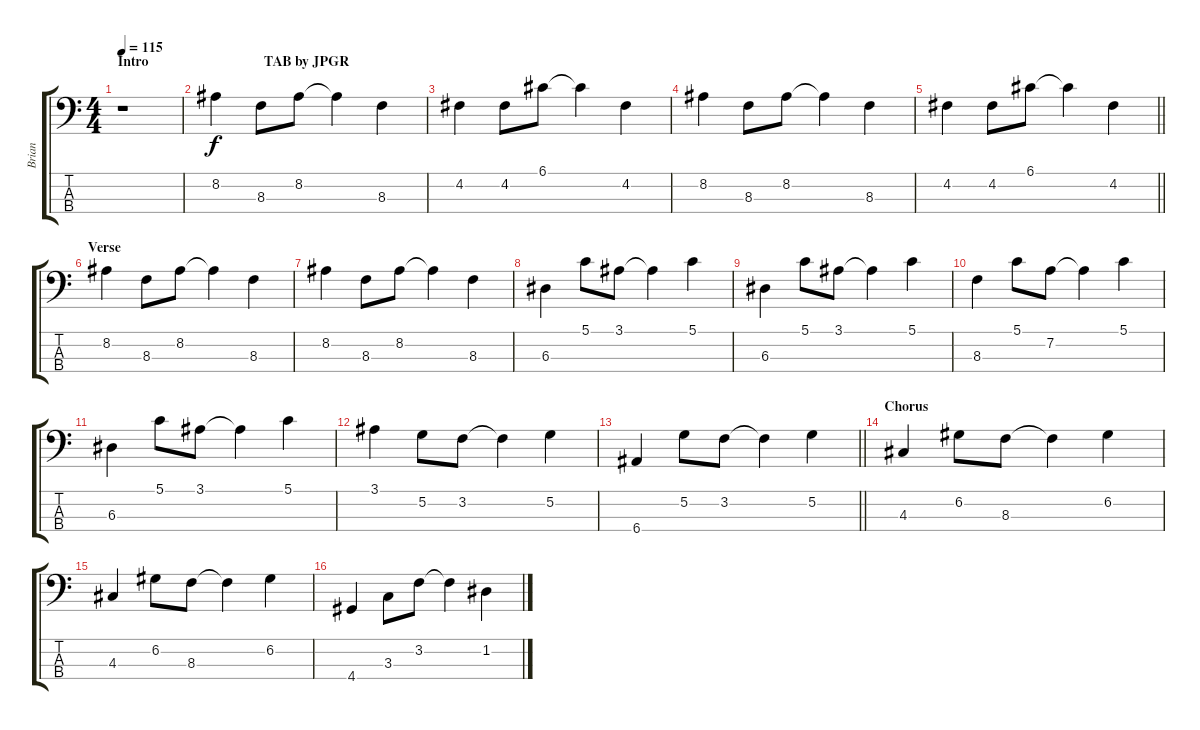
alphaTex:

\track ("Brian" "Brian") {instrument electricbassfinger}
\staff {score tabs}
\tuning (G2 D2 A1 E1) {hide}
\ts (4 4)
\section ("" "Intro                                 TAB by JPGR")
\tempo 115
\clef f4
\ks c
r.1{dy f instrument electricbassfinger} |
8.2.4 8.3.8 8.2.8 8.2{t}.4 8.3.4 |
4.2.4 4.2.8 6.1.8 6.1{t}.4 4.2.4 |
8.2.4 8.3.8 8.2.8 8.2{t}.4 8.3.4 |
\barLineRight lightlight
4.2.4 4.2.8 6.1.8 6.1{t}.4 4.2.4 |
\section ("" "Verse")
8.2.4 8.3.8 8.2.8 8.2{t}.4 8.3.4 |
8.2.4 8.3.8 8.2.8 8.2{t}.4 8.3.4 |
6.3.4 5.1.8 3.1.8 3.1{t}.4 5.1.4 |
6.3.4 5.1.8 3.1.8 3.1{t}.4 5.1.4 |
8.3.4 5.1.8 7.2.8 7.2{t}.4 5.1.4 |
6.3.4 5.1.8 3.1.8 3.1{t}.4 5.1.4 |
3.1.4 5.2.8 3.2.8 3.2{t}.4 5.2.4 |
\barLineRight lightlight
6.4.4 5.2.8 3.2.8 3.2{t}.4 5.2.4 |
\section ("" "Chorus")
4.3.4 6.2.8 8.3.8 8.3{t}.4 6.2.4 |
4.3.4 6.2.8 8.3.8 8.3{t}.4 6.2.4 |
4.4.4 3.3.8 3.2.8 3.2{t}.4 1.2.4
